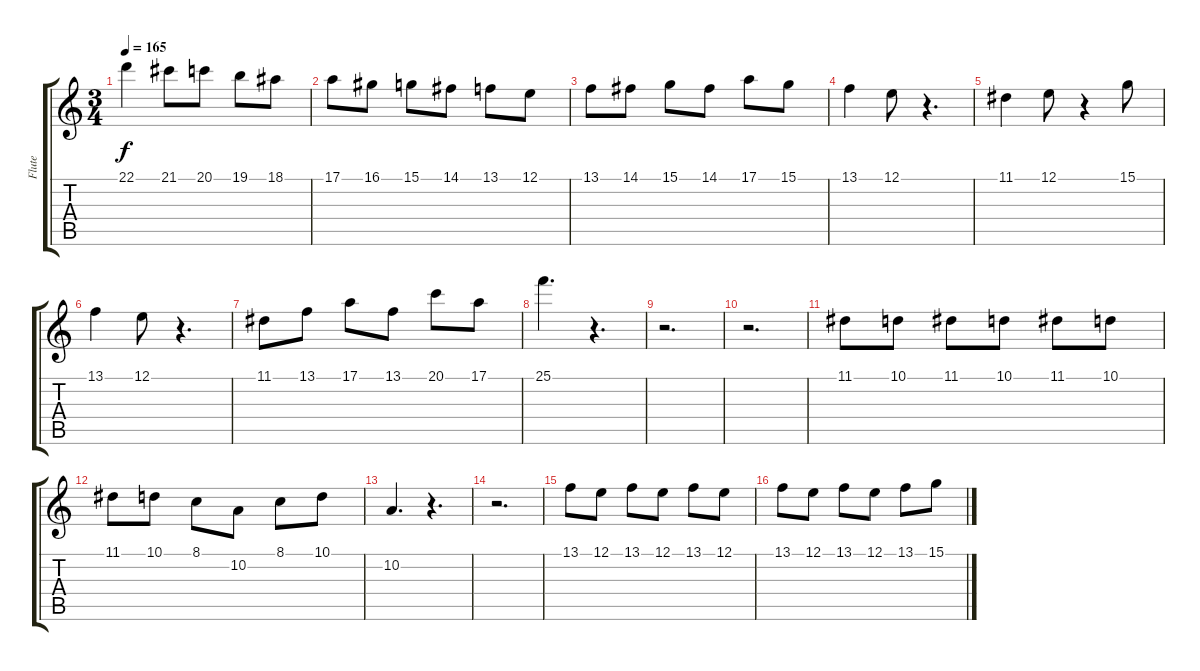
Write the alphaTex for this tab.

\track ("Flute" "Flute") {instrument recorder}
\staff {score tabs}
\tuning (E4 B3 G3 D3 A2 E2) {hide}
\ts (3 4)
\tempo 165
\clef g2
\ks c
22.1.4{dy f} 21.1.8 20.1.8 19.1.8 18.1.8 |
17.1.8 16.1.8 15.1.8 14.1.8 13.1.8 12.1.8 |
13.1.8 14.1.8 15.1.8 14.1.8 17.1.8 15.1.8 |
13.1.4 12.1.8 r.4{d} |
11.1.4 12.1.8 r.4 15.1.8 |
13.1.4 12.1.8 r.4{d} |
11.1.8 13.1.8 17.1.8 13.1.8 20.1.8 17.1.8 |
25.1.4{d} r.4{d} |
r.2{d} |
r.2{d} |
11.1.8 10.1.8 11.1.8 10.1.8 11.1.8 10.1.8 |
11.1.8 10.1.8 8.1.8 10.2.8 8.1.8 10.1.8 |
10.2.4{d} r.4{d} |
r.2{d} |
13.1.8 12.1.8 13.1.8 12.1.8 13.1.8 12.1.8 |
13.1.8 12.1.8 13.1.8 12.1.8 13.1.8 15.1.8
